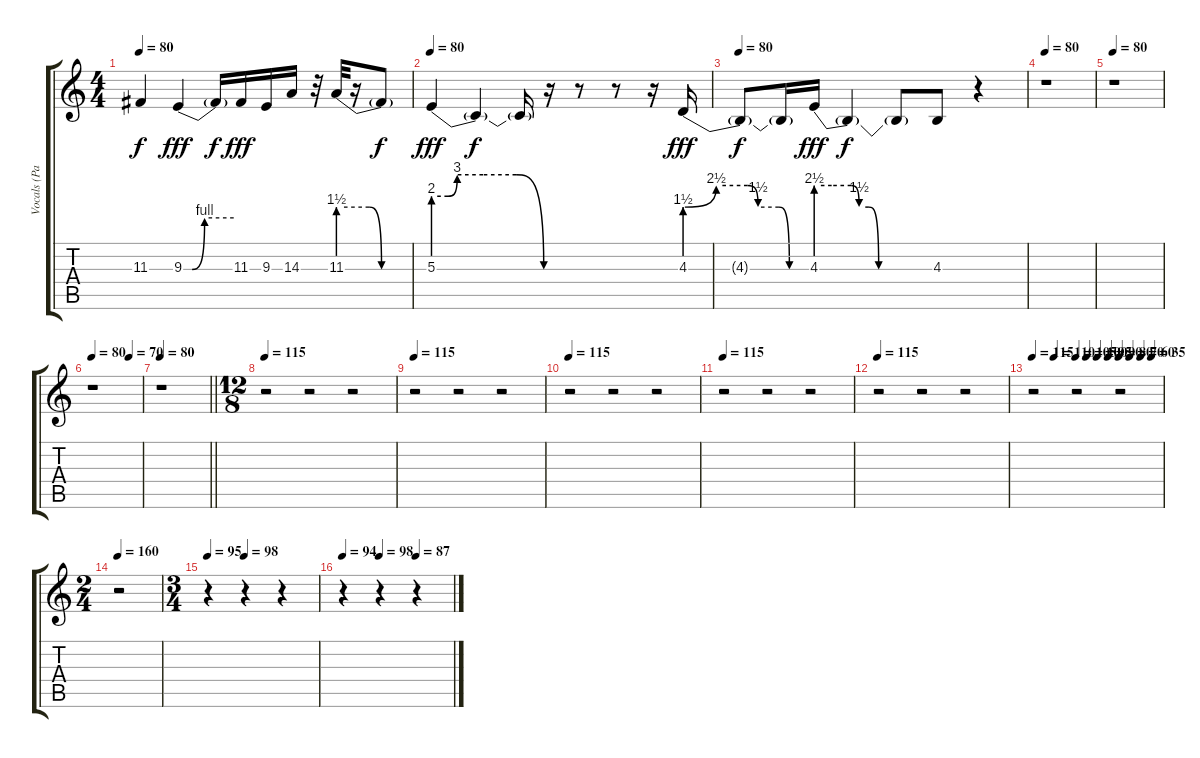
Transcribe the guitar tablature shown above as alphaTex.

\track ("Vocals (Part 3 Lead)" "Vocals (Pa") {instrument shakuhachi}
\staff {score tabs}
\tuning (E4 B3 G3 D3 A2 E2) {hide}
\ts (4 4)
\tempo 80
\clef g2
\ks c
11.3{t}.4{dy f} 9.3{be (custom 0 0 10 0 25 4 60 4)}.4{dy fff} 9.3{t}.16{dy f} 11.3.16{dy fff} 9.3.16 14.3.16 r.32 11.3{be (custom 0 6 25 6 35 0 60 0)}.32 r.16 11.3{t}.8{dy f} |
\tempo 80
5.3{be (custom 0 8 8 8 13 12 27 12 45 12 60 0)}.4{dy fff} 5.3{t}.4{dy f} 5.3{t}.16 r.16 r.8 r.8 r.16 4.3{be (custom 0 6 15 10 30 10 35 6 45 6 50 0 60 0)}.16{dy fff} |
\tempo 80
4.3{t}.8{dy f} 4.3{t}.16 4.3{be (custom 0 10 8 10 18 10 22 6 27 6 32 0 35 0 42 0 52 0 60 0)}.16{dy fff} 4.3{t}.4{dy f} 4.3{t}.8 4.3.8 r.4 |
\tempo 80
r.1 |
\tempo 80
r.1 |
\tempo 80
\tempo (70 0.75)
r.1 |
\tempo 80
\barLineRight lightlight
r.1 |
\ts (12 8)
\tempo 115
r.2 r.2 r.2 |
\tempo 115
r.2 r.2 r.2 |
\tempo 115
r.2 r.2 r.2 |
\tempo 115
r.2 r.2 r.2 |
\tempo 115
r.2 r.2 r.2 |
\tempo 115
\tempo (110 0.16666666666666666)
\tempo (105 0.3333333333333333)
\tempo (100 0.4166666666666667)
\tempo (95 0.5)
\tempo (90 0.5833333333333334)
\tempo (80 0.6666666666666666)
\tempo (70 0.75)
\tempo (60 0.8333333333333334)
\tempo (35 0.9166666666666666)
r.2 r.2 r.2 |
\ts (2 4)
\tempo 160
r.2 |
\ts (3 4)
\tempo 95
\tempo (98 0.3333333333333333)
r.4 r.4 r.4 |
\tempo 94
\tempo (98 0.3333333333333333)
\tempo (87 0.6666666666666666)
r.4 r.4 r.4
